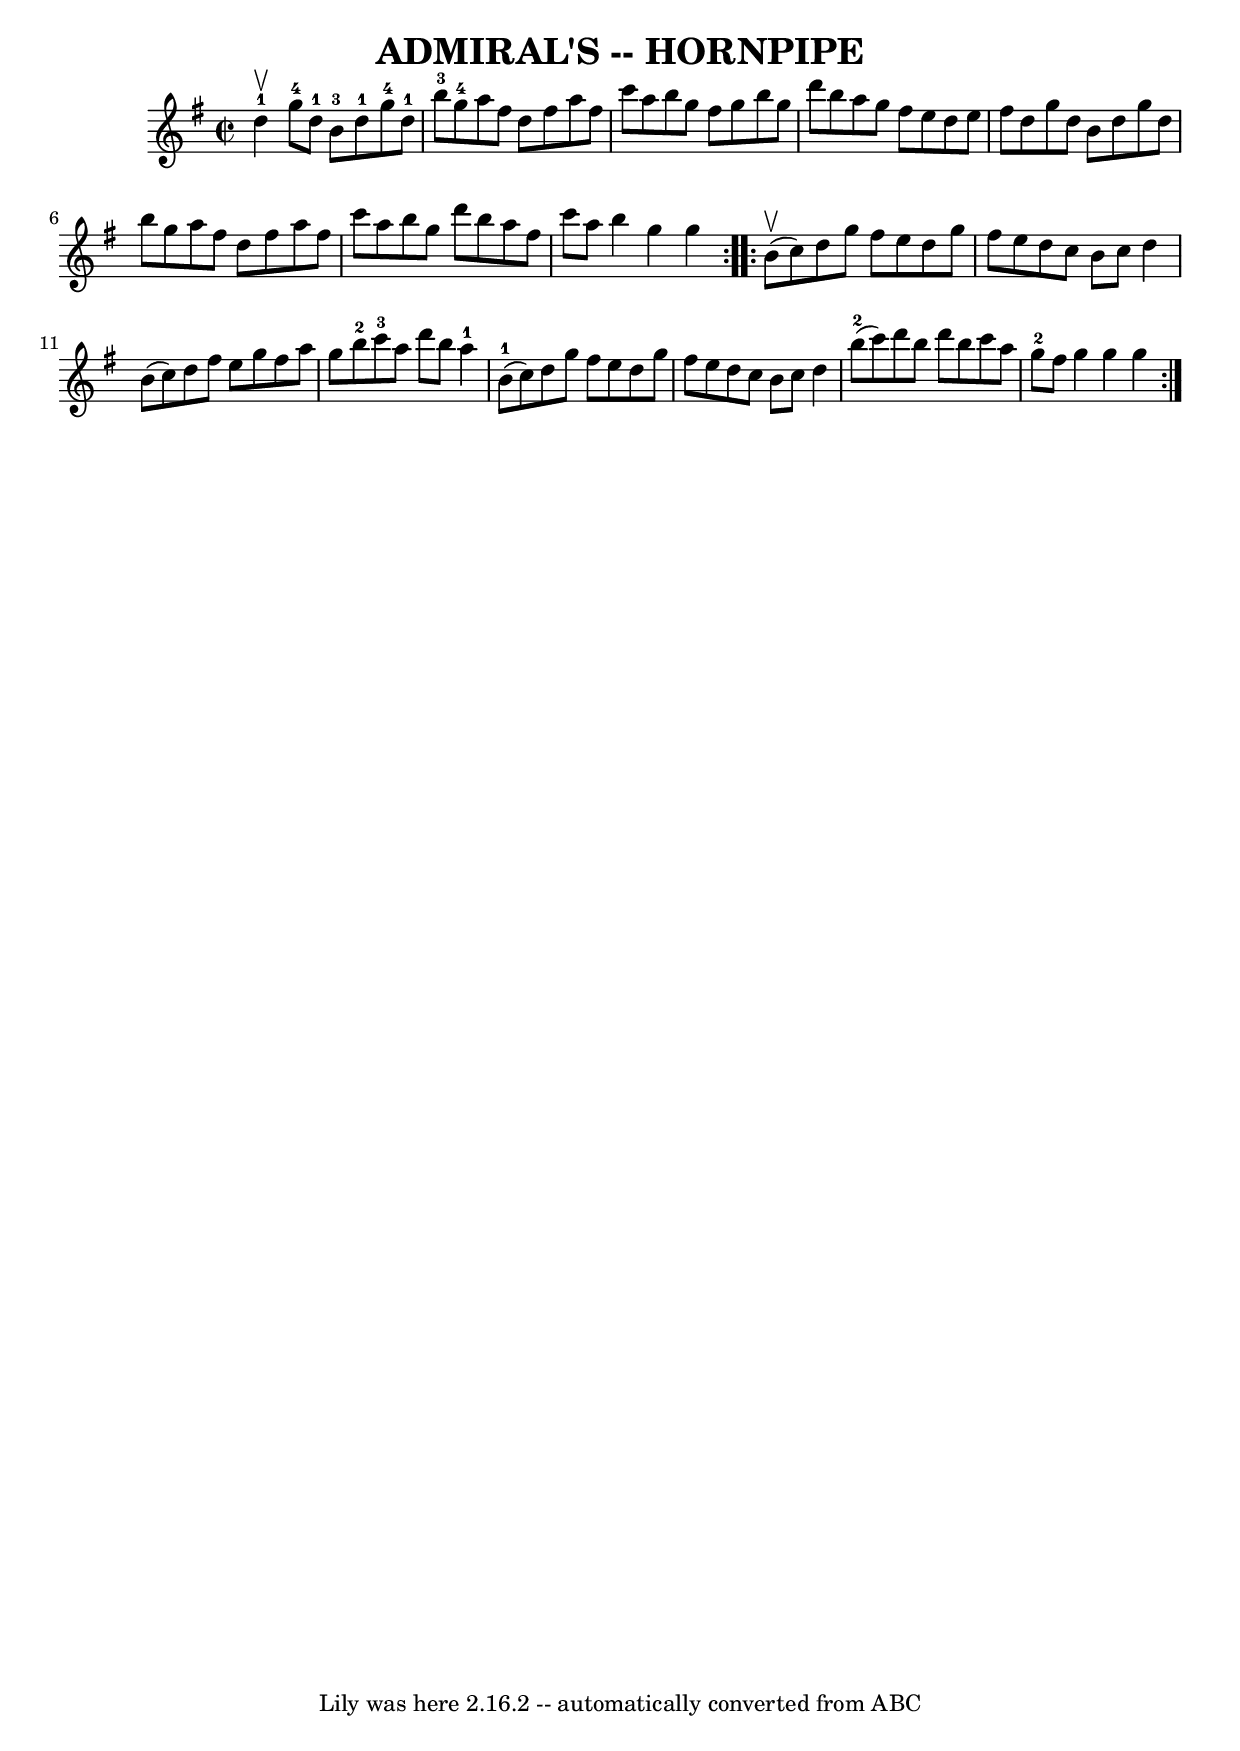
\version "2.16.2"
\include "Mammoth.ily"
\header {
  %% book = "Ryan's Mammoth Collection of Fiddle Tunes"
  crossRefNumber = "1"
  footnotes = ""
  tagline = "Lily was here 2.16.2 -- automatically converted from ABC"
  title = "ADMIRAL'S -- HORNPIPE"

}
voicedefault =  {



  \repeat volta 2 {

    \override Staff.TimeSignature #'style = #'C
    \time 2/2 
    \key g \major
    d''4-1^\upbow       |
    g''8-4   
    d''8-1 b'8-3 d''8-1 g''8-4 d''8-1 b''8-3 g''8-4   |
    a''8 fis''8 d''8 fis''8 a''8 fis''8 c'''8   
    a''8        |
    b''8 g''8 fis''8 g''8 b''8 g''8 d'''8 
    b''8    |
    a''8 g''8 fis''8 e''8 d''8 e''8 fis''8  
    d''8    |
    |
    g''8 d''8 b'8 d''8 g''8 d''8   
    b''8 g''8    |
    a''8 fis''8 d''8 fis''8 a''8 fis''8  
    c'''8 a''8    |
    b''8 g''8 d'''8 b''8 a''8 fis''8   
    c'''8 a''8    |
    b''4 g''4 g''4    
  }     
  \repeat volta 2 {
    
    b'8 (^\upbow c''8)       |
    d''8 g''8 fis''8 e''8    
    d''8 g''8 fis''8 e''8    |
    d''8 c''8 b'8 c''8    
    d''4 b'8 (c''8)   |
    d''8 fis''8 e''8 g''8 fis''8  
    a''8 g''8 b''8-2   |
    c'''8-3 a''8 d'''8 b''8   
    a''4-1 b'8-1(c''8)   |
    |
    d''8 g''8    
    fis''8 e''8 d''8 g''8 fis''8 e''8    |
    d''8 c''8    
    b'8 c''8 d''4 b''8-2(c'''8)   |
    d'''8 b''8    
    d'''8 b''8 c'''8 a''8 g''8-2 fis''8    |
    g''4 g''4 
    g''4    
  }   

}

\score{
  <<

    \context Staff="default"
    {
      \voicedefault 
      
    }

  >>
  \layout {
    
  }
  \midi {
  }

}
